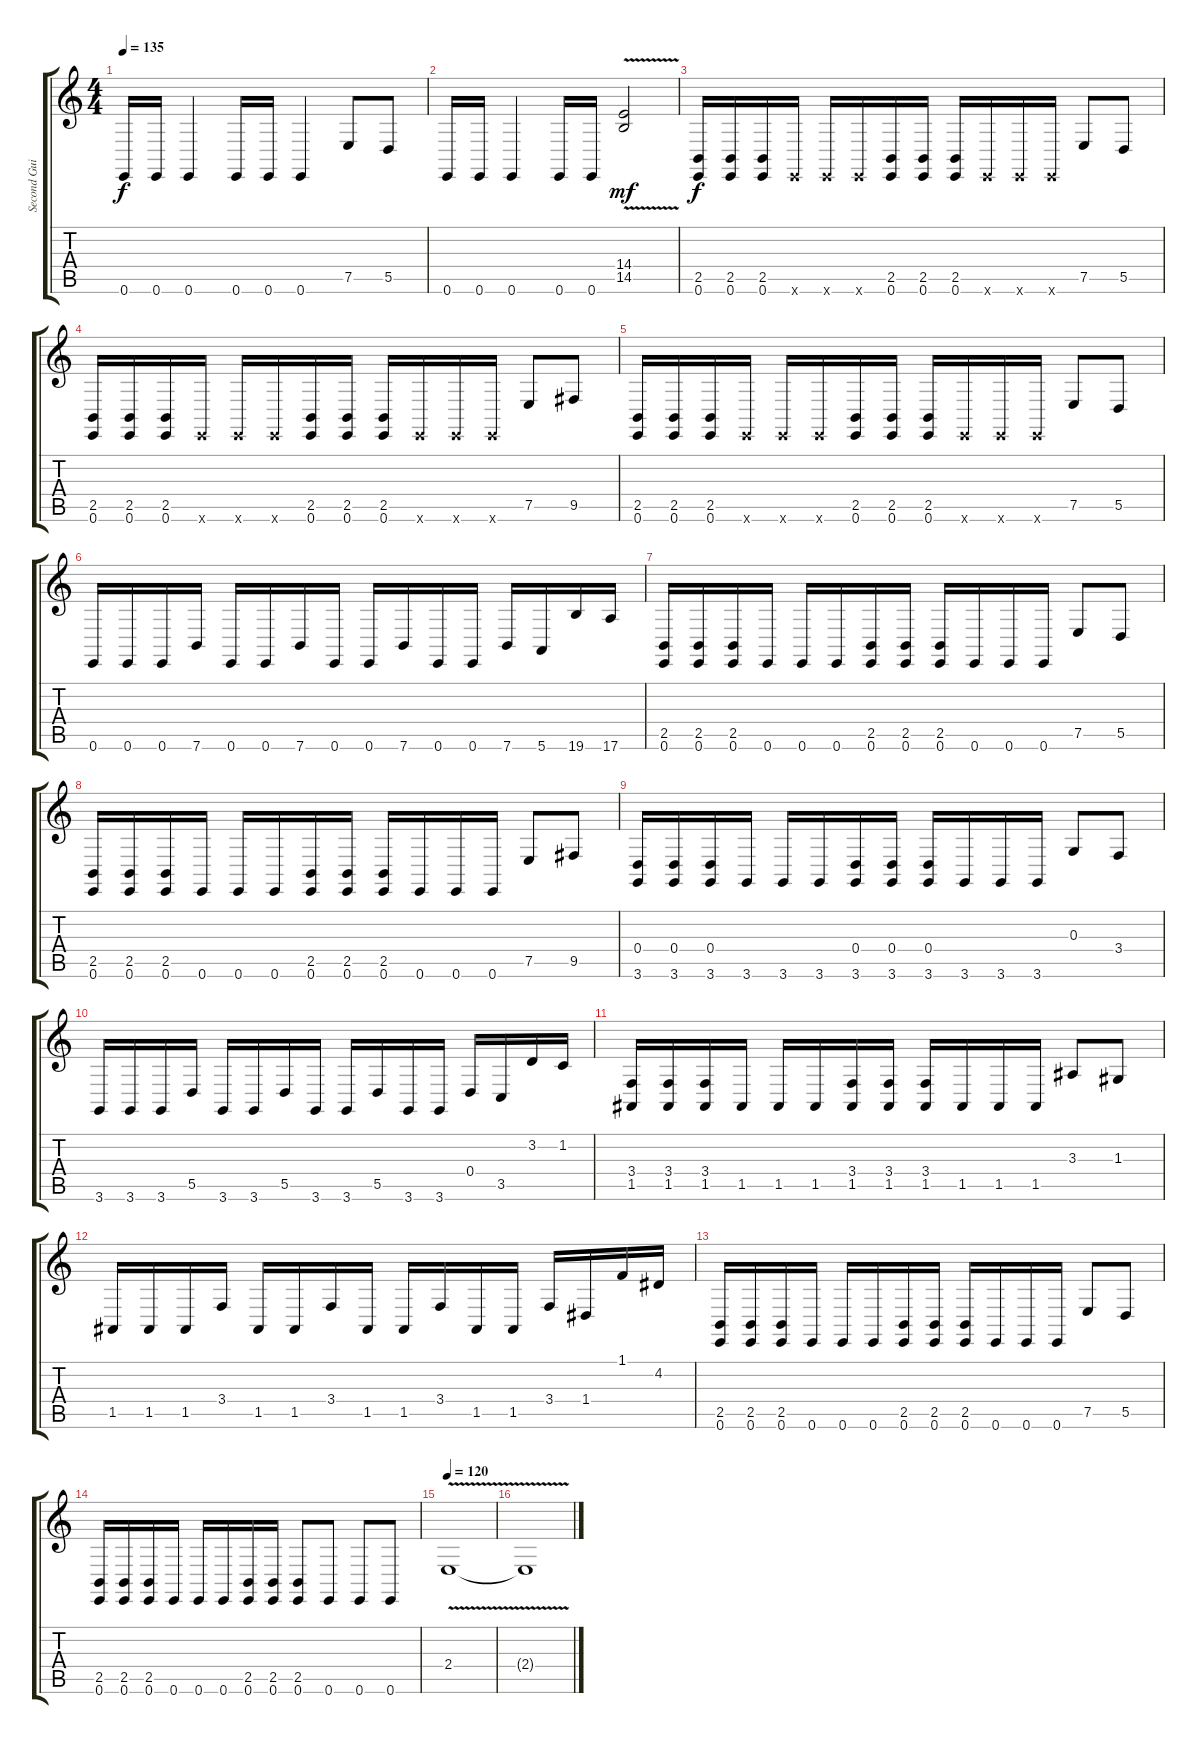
\track ("Second Guitar" "Second Gui") {instrument acousticgrandpiano}
\staff {score tabs}
\tuning (E4 B3 G3 D3 A2 E2) {hide}
\ts (4 4)
\tempo 135
\clef g2
\ks c
0.6.16{dy f} 0.6.16 0.6.4 0.6.16 0.6.16 0.6.4 7.5.8 5.5.8 |
0.6.16 0.6.16 0.6.4 0.6.16 0.6.16 (14.4{v} 14.5{v}).2{dy mf} |
(2.5 0.6).16{dy f} (2.5 0.6).16 (2.5 0.6).16 0.6{x}.16 0.6{x}.16 0.6{x}.16 (2.5 0.6).16 (2.5 0.6).16 (2.5 0.6).16 0.6{x}.16 0.6{x}.16 0.6{x}.16 7.5.8 5.5.8 |
(2.5 0.6).16 (2.5 0.6).16 (2.5 0.6).16 0.6{x}.16 0.6{x}.16 0.6{x}.16 (2.5 0.6).16 (2.5 0.6).16 (2.5 0.6).16 0.6{x}.16 0.6{x}.16 0.6{x}.16 7.5.8 9.5.8 |
(2.5 0.6).16 (2.5 0.6).16 (2.5 0.6).16 0.6{x}.16 0.6{x}.16 0.6{x}.16 (2.5 0.6).16 (2.5 0.6).16 (2.5 0.6).16 0.6{x}.16 0.6{x}.16 0.6{x}.16 7.5.8 5.5.8 |
0.6.16 0.6.16 0.6.16 7.6.16 0.6.16 0.6.16 7.6.16 0.6.16 0.6.16 7.6.16 0.6.16 0.6.16 7.6.16 5.6.16 19.6.16 17.6.16 |
(2.5 0.6).16 (2.5 0.6).16 (2.5 0.6).16 0.6.16 0.6.16 0.6.16 (2.5 0.6).16 (2.5 0.6).16 (2.5 0.6).16 0.6.16 0.6.16 0.6.16 7.5.8 5.5.8 |
(2.5 0.6).16 (2.5 0.6).16 (2.5 0.6).16 0.6.16 0.6.16 0.6.16 (2.5 0.6).16 (2.5 0.6).16 (2.5 0.6).16 0.6.16 0.6.16 0.6.16 7.5.8 9.5.8 |
(0.4 3.6).16 (0.4 3.6).16 (0.4 3.6).16 3.6.16 3.6.16 3.6.16 (0.4 3.6).16 (0.4 3.6).16 (0.4 3.6).16 3.6.16 3.6.16 3.6.16 0.3.8 3.4.8 |
3.6.16 3.6.16 3.6.16 5.5.16 3.6.16 3.6.16 5.5.16 3.6.16 3.6.16 5.5.16 3.6.16 3.6.16 0.4.16 3.5.16 3.2.16 1.2.16 |
(3.4 1.5).16 (3.4 1.5).16 (3.4 1.5).16 1.5.16 1.5.16 1.5.16 (3.4 1.5).16 (3.4 1.5).16 (3.4 1.5).16 1.5.16 1.5.16 1.5.16 3.3.8 1.3.8 |
1.5.16 1.5.16 1.5.16 3.4.16 1.5.16 1.5.16 3.4.16 1.5.16 1.5.16 3.4.16 1.5.16 1.5.16 3.4.16 1.4.16 1.1.16 4.2.16 |
(2.5 0.6).16 (2.5 0.6).16 (2.5 0.6).16 0.6.16 0.6.16 0.6.16 (2.5 0.6).16 (2.5 0.6).16 (2.5 0.6).16 0.6.16 0.6.16 0.6.16 7.5.8 5.5.8 |
(2.5 0.6).16 (2.5 0.6).16 (2.5 0.6).16 0.6.16 0.6.16 0.6.16 (2.5 0.6).16 (2.5 0.6).16 (2.5 0.6).8 0.6.8 0.6.8 0.6.8 |
\tempo 120
2.4{v}.1 |
2.4{t}.1
